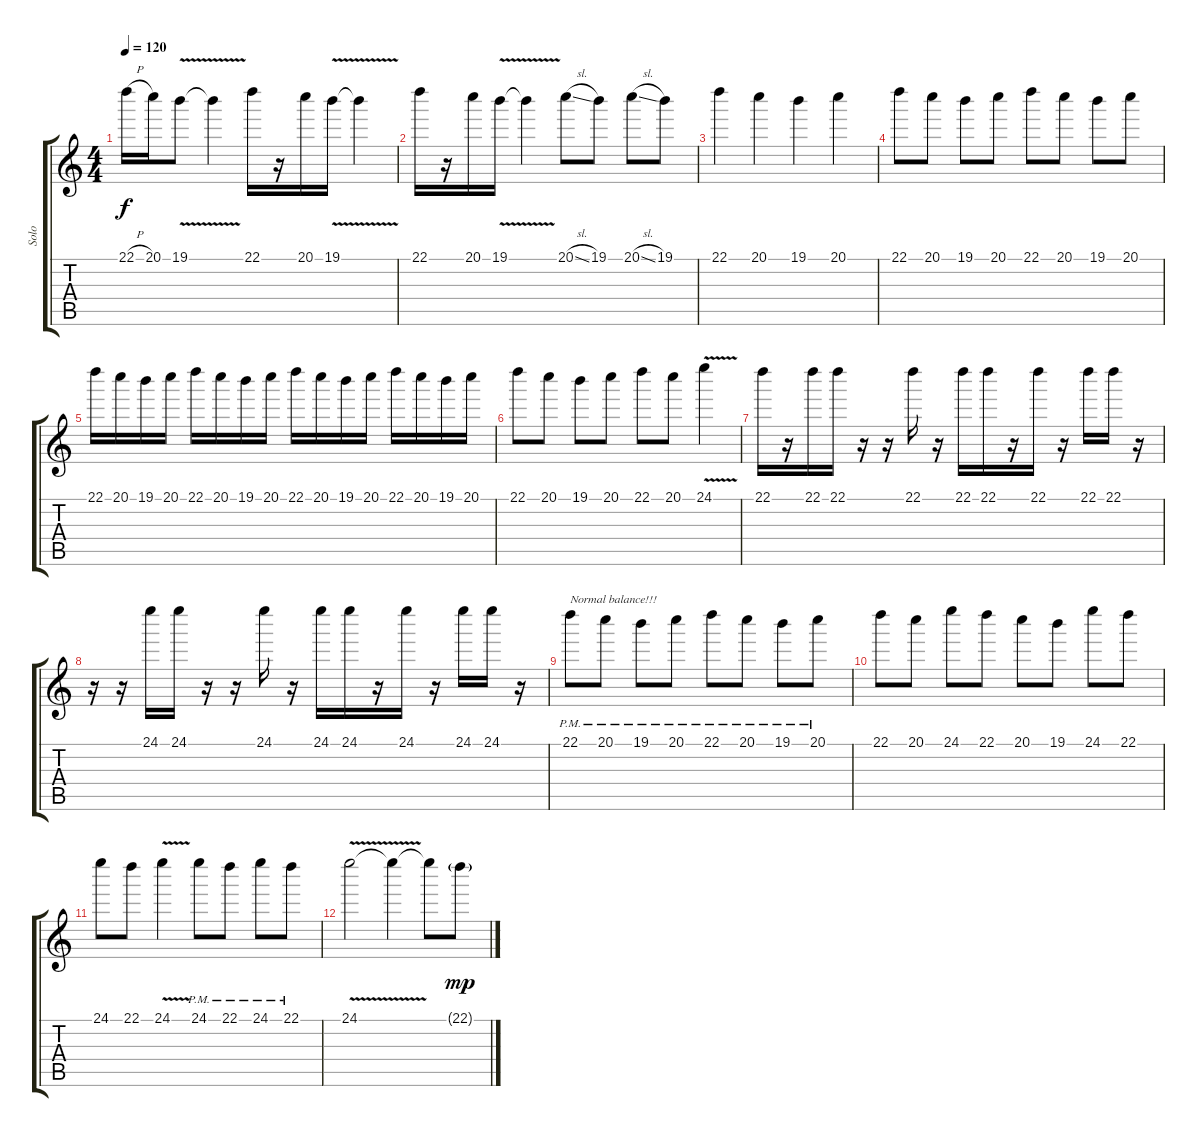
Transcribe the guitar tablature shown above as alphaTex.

\track ("Solo" "Solo") {instrument overdrivenguitar}
\staff {score tabs}
\tuning (E4 B3 G3 D3 A2 E2) {hide}
\ts (4 4)
\tempo 120
\clef g2
\ks c
22.1{h}.16{dy f} 20.1.16 19.1{v}.8 19.1{t}.4 22.1.16 r.16 20.1.16 19.1{v}.16 19.1{t}.4 |
22.1.16 r.16 20.1.16 19.1{v}.16 19.1{t}.4 20.1{sl}.8 19.1.8 20.1{sl}.8 19.1.8 |
22.1.4 20.1.4 19.1.4 20.1.4 |
22.1.8 20.1.8 19.1.8 20.1.8 22.1.8 20.1.8 19.1.8 20.1.8 |
22.1.16{balance 16} 20.1.16{balance 0} 19.1.16{balance 16} 20.1.16{balance 0} 22.1.16{balance 16} 20.1.16{balance 0} 19.1.16{balance 16} 20.1.16{balance 0} 22.1.16{balance 16} 20.1.16{balance 0} 19.1.16{balance 16} 20.1.16{balance 0} 22.1.16{balance 16} 20.1.16{balance 0} 19.1.16{balance 16} 20.1.16{balance 0} |
22.1.8{balance 8} 20.1.8 19.1.8 20.1.8 22.1.8 20.1.8 24.1{v}.4 |
22.1.16{balance 16} r.16 22.1.16{balance 0} 22.1.16{balance 16} r.16 r.16 22.1.16{balance 0} r.16 22.1.16{balance 16} 22.1.16{balance 0} r.16 22.1.16{balance 16} r.16 22.1.16{balance 0} 22.1.16{balance 16} r.16 |
r.16 r.16 24.1.16{balance 0} 24.1.16{balance 16} r.16 r.16 24.1.16{balance 0} r.16 24.1.16{balance 16} 24.1.16{balance 0} r.16 24.1.16{balance 16} r.16 24.1.16{balance 0} 24.1.16{balance 16} r.16 |
22.1{pm}.8{txt "Normal balance!!!" balance 8} 20.1{pm}.8 19.1{pm}.8 20.1{pm}.8 22.1{pm}.8 20.1{pm}.8 19.1{pm}.8 20.1{pm}.8 |
22.1.8 20.1.8 24.1.8 22.1.8 20.1.8 19.1.8 24.1.8 22.1.8 |
24.1.8 22.1.8 24.1{v}.4 24.1{pm}.8 22.1{pm}.8 24.1{pm}.8 22.1{pm}.8 |
24.1{v}.2 24.1{t}.4 24.1{t}.8 22.1{g}.8{dy mp}
